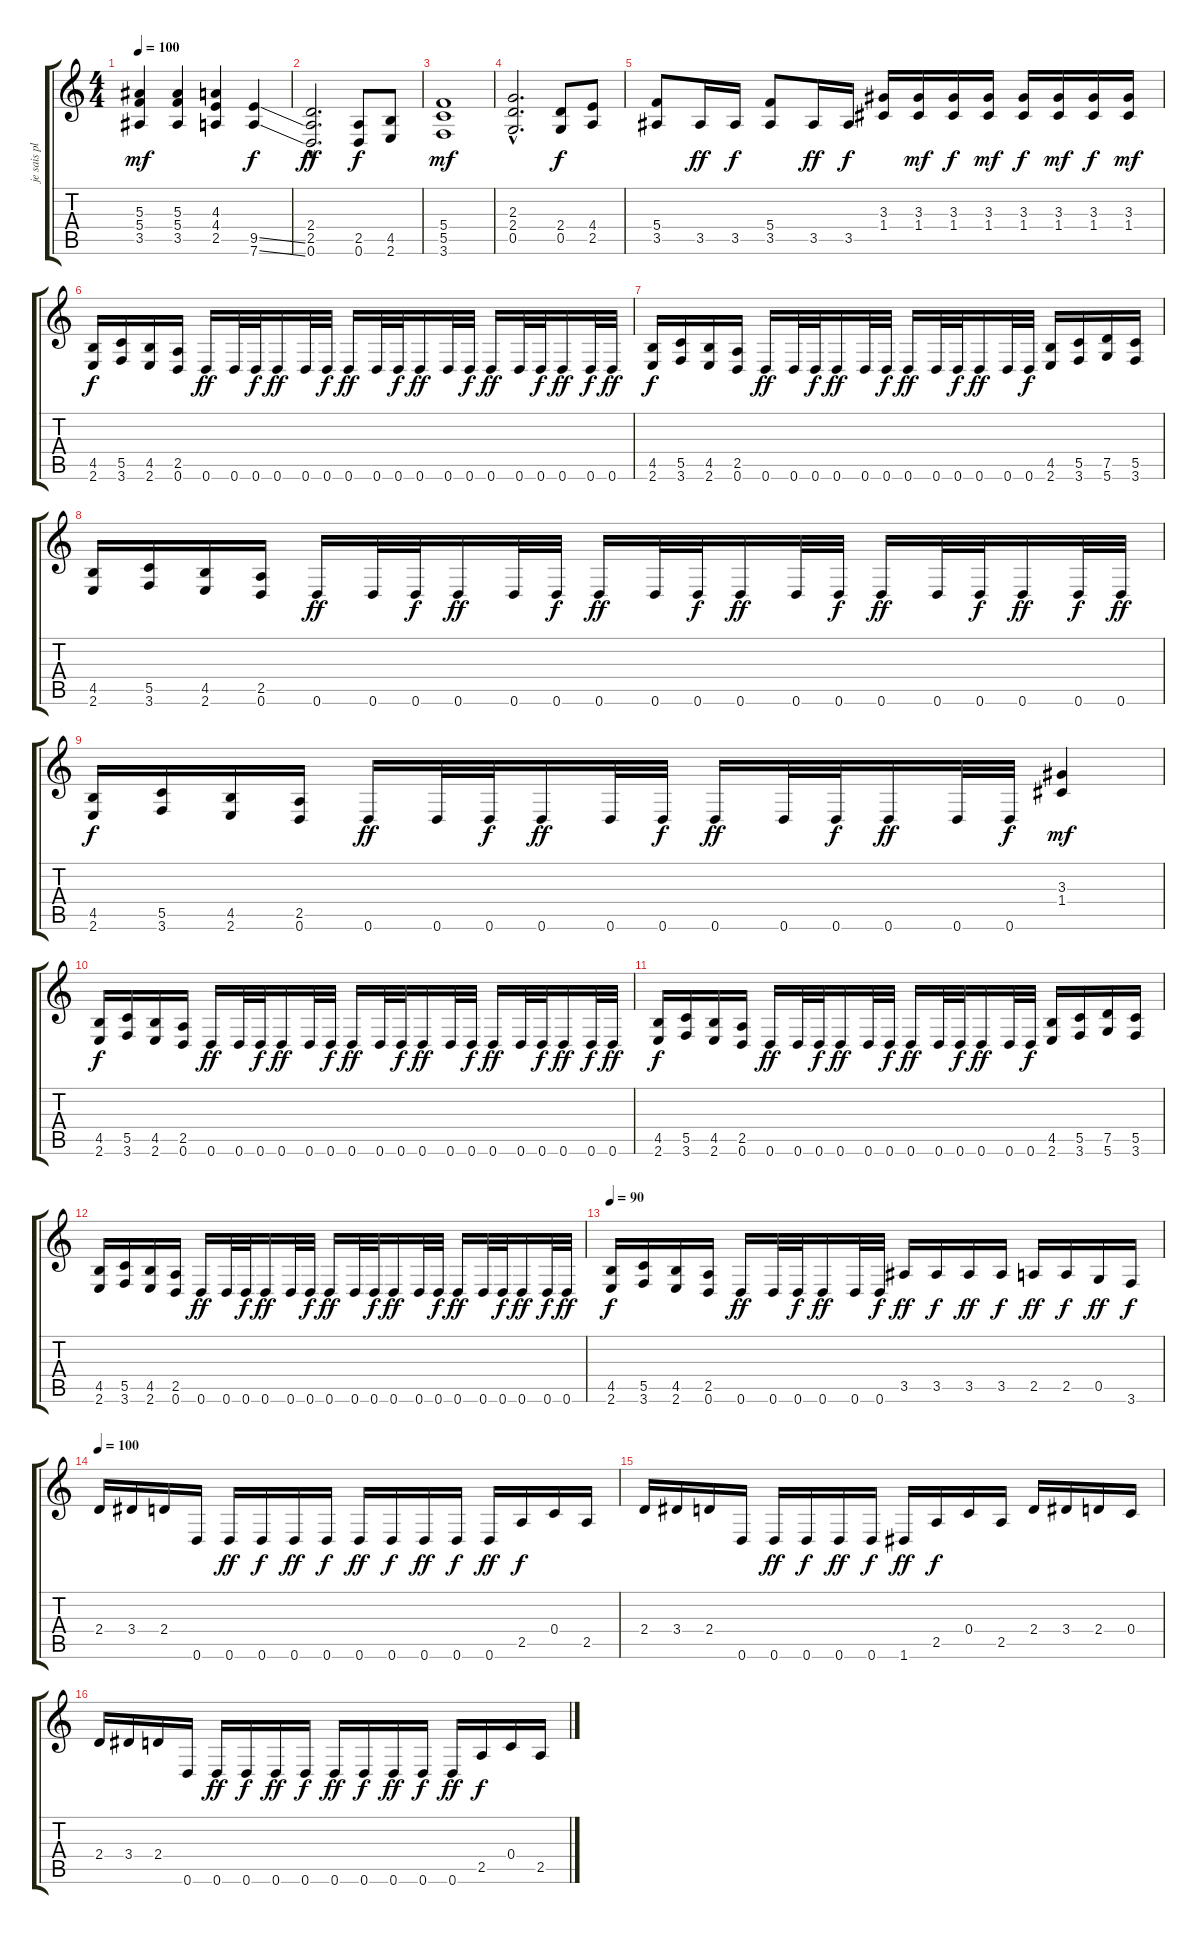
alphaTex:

\track ("je sais plus" "je sais pl") {instrument overdrivenguitar}
\staff {score tabs}
\tuning (D4 A3 F3 C3 G2 D2) {hide}
\ts (4 4)
\tempo 100
\clef g2
\ks c
(5.3 5.4 3.5).4{dy mf} (5.3 5.4 3.5).4 (4.3 4.4 2.5).4 (9.5{ss} 7.6{ss}).4{dy f} |
(2.4{hac} 2.5{hac} 0.6{hac}).2{d dy ff} (2.5 0.6).8{dy f} (4.5 2.6).8 |
(5.4 5.5 3.6).1{dy mf} |
(2.3{hac} 2.4{hac} 0.5{hac}).2{d} (2.4 0.5).8{dy f} (4.4 2.5).8 |
(5.4 3.5).8 3.5.16{dy ff} 3.5.16{dy f} (5.4 3.5).8 3.5.16{dy ff} 3.5.16{dy f} (3.3 1.4).16 (3.3 1.4).16{dy mf} (3.3 1.4).16{dy f} (3.3 1.4).16{dy mf} (3.3 1.4).16{dy f} (3.3 1.4).16{dy mf} (3.3 1.4).16{dy f} (3.3 1.4).16{dy mf} |
(4.5 2.6).16{dy f} (5.5 3.6).16 (4.5 2.6).16 (2.5 0.6).16 0.6.16{dy ff} 0.6.32 0.6.32{dy f} 0.6.16{dy ff} 0.6.32 0.6.32{dy f} 0.6.16{dy ff} 0.6.32 0.6.32{dy f} 0.6.16{dy ff} 0.6.32 0.6.32{dy f} 0.6.16{dy ff} 0.6.32 0.6.32{dy f} 0.6.16{dy ff} 0.6.32{dy f} 0.6.32{dy ff} |
(4.5 2.6).16{dy f} (5.5 3.6).16 (4.5 2.6).16 (2.5 0.6).16 0.6.16{dy ff} 0.6.32 0.6.32{dy f} 0.6.16{dy ff} 0.6.32 0.6.32{dy f} 0.6.16{dy ff} 0.6.32 0.6.32{dy f} 0.6.16{dy ff} 0.6.32 0.6.32{dy f} (4.5 2.6).16 (5.5 3.6).16 (7.5 5.6).16 (5.5 3.6).16 |
(4.5 2.6).16 (5.5 3.6).16 (4.5 2.6).16 (2.5 0.6).16 0.6.16{dy ff} 0.6.32 0.6.32{dy f} 0.6.16{dy ff} 0.6.32 0.6.32{dy f} 0.6.16{dy ff} 0.6.32 0.6.32{dy f} 0.6.16{dy ff} 0.6.32 0.6.32{dy f} 0.6.16{dy ff} 0.6.32 0.6.32{dy f} 0.6.16{dy ff} 0.6.32{dy f} 0.6.32{dy ff} |
(4.5 2.6).16{dy f} (5.5 3.6).16 (4.5 2.6).16 (2.5 0.6).16 0.6.16{dy ff} 0.6.32 0.6.32{dy f} 0.6.16{dy ff} 0.6.32 0.6.32{dy f} 0.6.16{dy ff} 0.6.32 0.6.32{dy f} 0.6.16{dy ff} 0.6.32 0.6.32{dy f} (3.3 1.4).4{dy mf} |
(4.5 2.6).16{dy f} (5.5 3.6).16 (4.5 2.6).16 (2.5 0.6).16 0.6.16{dy ff} 0.6.32 0.6.32{dy f} 0.6.16{dy ff} 0.6.32 0.6.32{dy f} 0.6.16{dy ff} 0.6.32 0.6.32{dy f} 0.6.16{dy ff} 0.6.32 0.6.32{dy f} 0.6.16{dy ff} 0.6.32 0.6.32{dy f} 0.6.16{dy ff} 0.6.32{dy f} 0.6.32{dy ff} |
(4.5 2.6).16{dy f} (5.5 3.6).16 (4.5 2.6).16 (2.5 0.6).16 0.6.16{dy ff} 0.6.32 0.6.32{dy f} 0.6.16{dy ff} 0.6.32 0.6.32{dy f} 0.6.16{dy ff} 0.6.32 0.6.32{dy f} 0.6.16{dy ff} 0.6.32 0.6.32{dy f} (4.5 2.6).16 (5.5 3.6).16 (7.5 5.6).16 (5.5 3.6).16 |
(4.5 2.6).16 (5.5 3.6).16 (4.5 2.6).16 (2.5 0.6).16 0.6.16{dy ff} 0.6.32 0.6.32{dy f} 0.6.16{dy ff} 0.6.32 0.6.32{dy f} 0.6.16{dy ff} 0.6.32 0.6.32{dy f} 0.6.16{dy ff} 0.6.32 0.6.32{dy f} 0.6.16{dy ff} 0.6.32 0.6.32{dy f} 0.6.16{dy ff} 0.6.32{dy f} 0.6.32{dy ff} |
\tempo 90
(4.5 2.6).16{dy f} (5.5 3.6).16 (4.5 2.6).16 (2.5 0.6).16 0.6.16{dy ff} 0.6.32 0.6.32{dy f} 0.6.16{dy ff} 0.6.32 0.6.32{dy f} 3.5.16{dy ff} 3.5.16{dy f} 3.5.16{dy ff} 3.5.16{dy f} 2.5.16{dy ff} 2.5.16{dy f} 0.5.16{dy ff} 3.6.16{dy f} |
\tempo 100
2.4.16 3.4.16 2.4.16 0.6.16 0.6.16{dy ff} 0.6.16{dy f} 0.6.16{dy ff} 0.6.16{dy f} 0.6.16{dy ff} 0.6.16{dy f} 0.6.16{dy ff} 0.6.16{dy f} 0.6.16{dy ff} 2.5.16{dy f} 0.4.16 2.5.16 |
2.4.16 3.4.16 2.4.16 0.6.16 0.6.16{dy ff} 0.6.16{dy f} 0.6.16{dy ff} 0.6.16{dy f} 1.6.16{dy ff} 2.5.16{dy f} 0.4.16 2.5.16 2.4.16 3.4.16 2.4.16 0.4.16 |
2.4.16 3.4.16 2.4.16 0.6.16 0.6.16{dy ff} 0.6.16{dy f} 0.6.16{dy ff} 0.6.16{dy f} 0.6.16{dy ff} 0.6.16{dy f} 0.6.16{dy ff} 0.6.16{dy f} 0.6.16{dy ff} 2.5.16{dy f} 0.4.16 2.5.16
